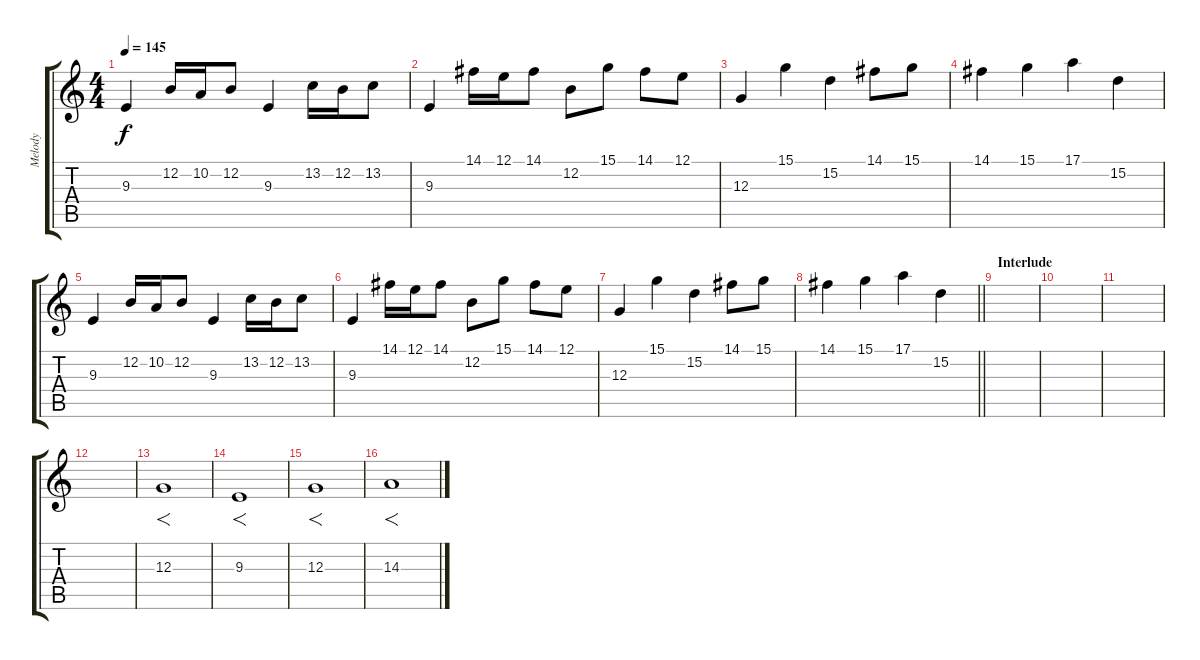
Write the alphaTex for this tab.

\track ("Melody" "Melody") {instrument harmonica}
\staff {score tabs}
\tuning (E4 B3 G3 D3 A2 E2) {hide}
\ts (4 4)
\tempo 145
\clef g2
\ks c
9.3.4{dy f} 12.2.16 10.2.16 12.2.8 9.3.4 13.2.16 12.2.16 13.2.8 |
9.3.4 14.1.16 12.1.16 14.1.8 12.2.8 15.1.8 14.1.8 12.1.8 |
12.3.4 15.1.4 15.2.4 14.1.8 15.1.8 |
14.1.4 15.1.4 17.1.4 15.2.4 |
9.3.4 12.2.16 10.2.16 12.2.8 9.3.4 13.2.16 12.2.16 13.2.8 |
9.3.4 14.1.16 12.1.16 14.1.8 12.2.8 15.1.8 14.1.8 12.1.8 |
12.3.4 15.1.4 15.2.4 14.1.8 15.1.8 |
\barLineRight lightlight
14.1.4 15.1.4 17.1.4 15.2.4 |
\section ("" "Interlude")
|
|
|
|
12.3.1{f} |
9.3.1{f} |
12.3.1{f} |
14.3.1{f}
